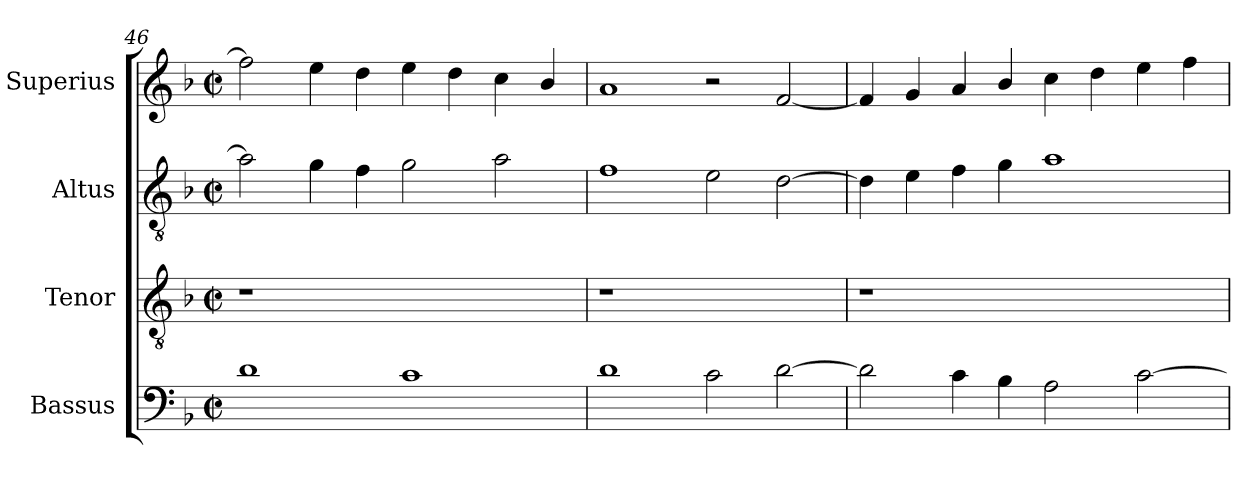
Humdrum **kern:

**kern	**kern	**kern	**kern
*part4	*part3	*part2	*part1
*staff4	*staff3	*staff2	*staff1
*I"Bassus	*I"Tenor	*I"Altus	*I"Superius
*I'B.	*I'T.	*I'T.	*I'S.
*clefF4	*clefGv2	*clefGv2	*clefG2
*	*ITrd7c12	*ITrd7c12	*
*k[b-]	*k[b-]	*k[b-]	*k[b-]
*F:	*F:	*F:	*F:
*M2/2	*M2/2	*M2/2	*M2/2
*met(c|)	*met(c|)	*met(c|)	*met(c|)
=46	=46	=46	=46
!	!LO:N:vis=1	!	!
1di	1r	2Ai\]	2ffi\]
.	.	4Gi\	4eei\
.	.	4Fi\	4ddi\
1ci	1ryy	2Gi\	4eei\
.	.	.	4ddi\
.	.	2Ai\	4cci\
.	.	.	4b-i/
=47	=47	=47	=47
!	!LO:N:vis=1	!	!
1di	1r	1Fi	1ai
2ci\	1ryy	2Ei\	2r
[>2di\	.	[>2Di\	[<2fi/
=48	=48	=48	=48
!	!LO:N:vis=1	!	!
2di\]	1r	4Di\]	4fi/]
.	.	4Ei\	4gi/
4ci\	.	4Fi\	4ai/
4B-i\	.	4Gi\	4b-i/
2Ai\	1ryy	1Ai	4cci\
.	.	.	4ddi\
[>2ci\	.	.	4eei\
.	.	.	4ffi\
=	=	=	=
*-	*-	*-	*-
